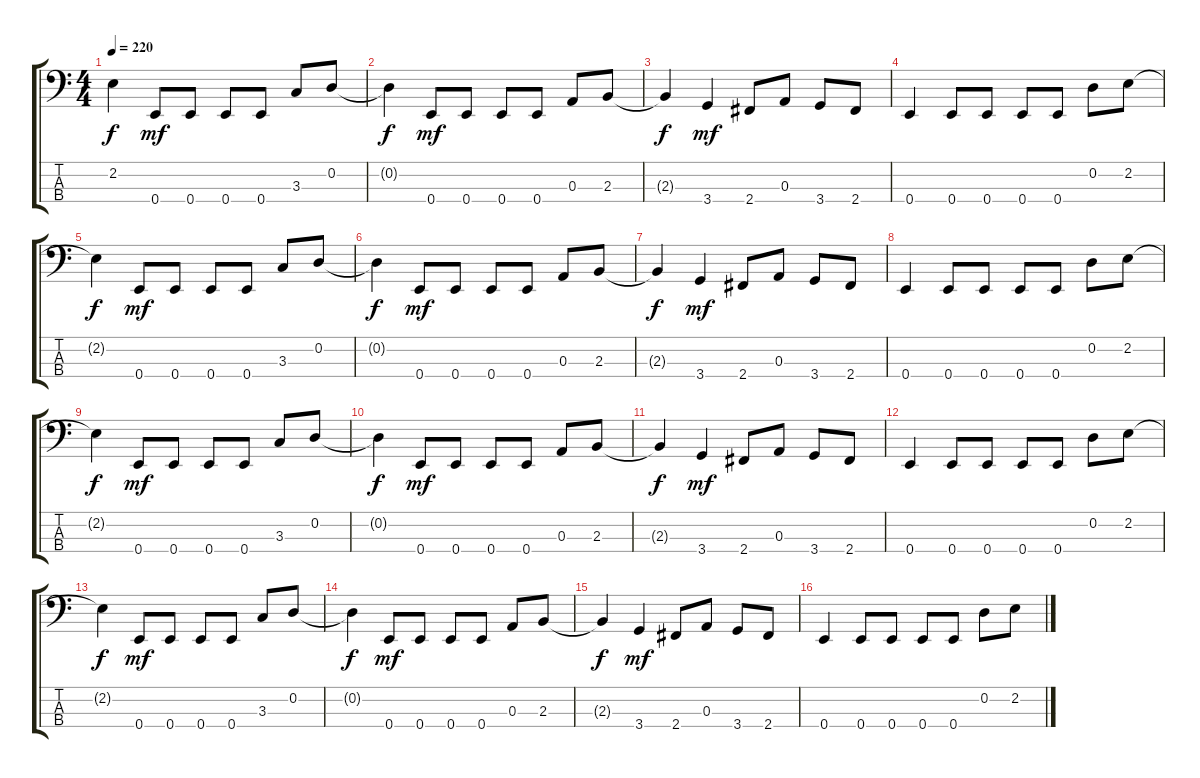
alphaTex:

\track "" {instrument electricbassfinger}
\staff {score tabs}
\tuning (G2 D2 A1 E1) {hide}
\ts (4 4)
\tempo 220
\clef f4
\ks c
2.2{t}.4{dy f} 0.4.8{dy mf} 0.4.8 0.4.8 0.4.8 3.3.8 0.2.8 |
0.2{t}.4{dy f} 0.4.8{dy mf} 0.4.8 0.4.8 0.4.8 0.3.8 2.3.8 |
2.3{t}.4{dy f} 3.4.4{dy mf} 2.4.8 0.3.8 3.4.8 2.4.8 |
0.4.4 0.4.8 0.4.8 0.4.8 0.4.8 0.2.8 2.2.8 |
2.2{t}.4{dy f} 0.4.8{dy mf} 0.4.8 0.4.8 0.4.8 3.3.8 0.2.8 |
0.2{t}.4{dy f} 0.4.8{dy mf} 0.4.8 0.4.8 0.4.8 0.3.8 2.3.8 |
2.3{t}.4{dy f} 3.4.4{dy mf} 2.4.8 0.3.8 3.4.8 2.4.8 |
0.4.4 0.4.8 0.4.8 0.4.8 0.4.8 0.2.8 2.2.8 |
2.2{t}.4{dy f} 0.4.8{dy mf} 0.4.8 0.4.8 0.4.8 3.3.8 0.2.8 |
0.2{t}.4{dy f} 0.4.8{dy mf} 0.4.8 0.4.8 0.4.8 0.3.8 2.3.8 |
2.3{t}.4{dy f} 3.4.4{dy mf} 2.4.8 0.3.8 3.4.8 2.4.8 |
0.4.4 0.4.8 0.4.8 0.4.8 0.4.8 0.2.8 2.2.8 |
2.2{t}.4{dy f} 0.4.8{dy mf} 0.4.8 0.4.8 0.4.8 3.3.8 0.2.8 |
0.2{t}.4{dy f} 0.4.8{dy mf} 0.4.8 0.4.8 0.4.8 0.3.8 2.3.8 |
2.3{t}.4{dy f} 3.4.4{dy mf} 2.4.8 0.3.8 3.4.8 2.4.8 |
0.4.4 0.4.8 0.4.8 0.4.8 0.4.8 0.2.8 2.2.8
